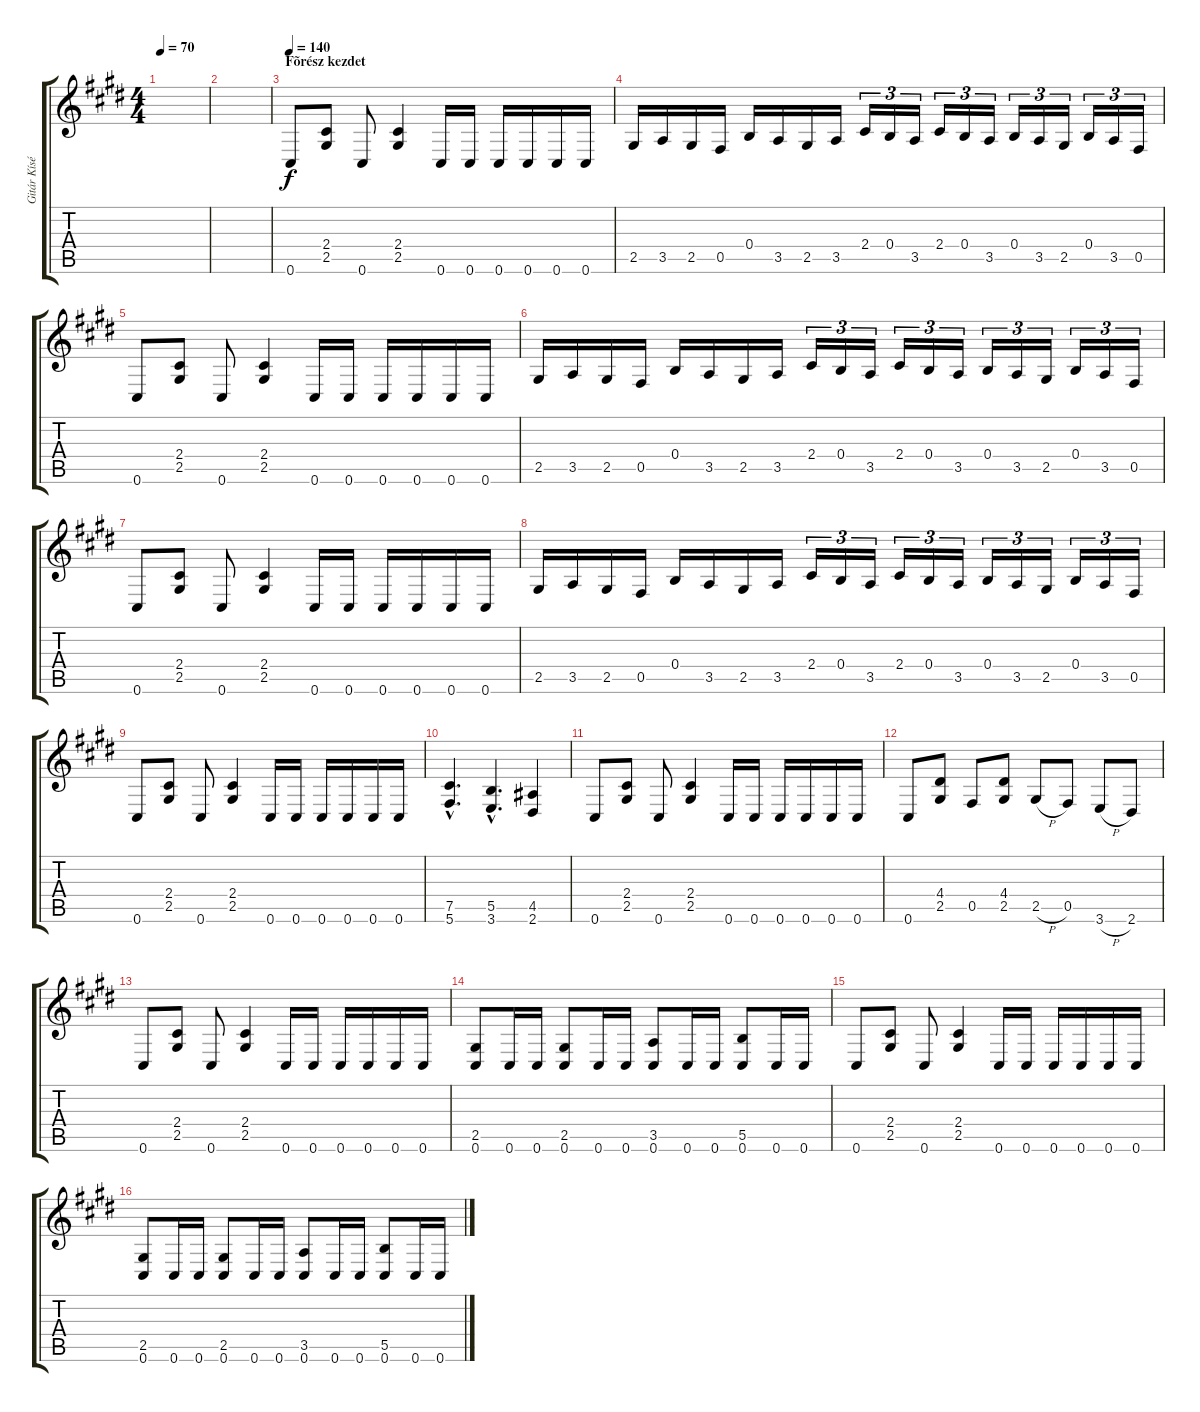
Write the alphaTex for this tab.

\track ("Gitár Kíséret 1" "Gitár Kísé") {instrument distortionguitar}
\staff {score tabs}
\tuning (Db4 Ab3 E3 B2 Gb2 Db2) {hide}
\ts (4 4)
\tempo 70
\clef g2
\ks c#minor
|
|
\section ("" "Fõrész kezdet")
\tempo 140
0.6.8 (2.4 2.5).8 0.6.8 (2.4 2.5).4 0.6.16 0.6.16 0.6.16 0.6.16 0.6.16 0.6.16 |
2.5.16 3.5.16 2.5.16 0.5.16 0.4.16 3.5.16 2.5.16 3.5.16 2.4.16{tu (3 2)} 0.4.16{tu (3 2)} 3.5.16{tu (3 2)} 2.4.16{tu (3 2)} 0.4.16{tu (3 2)} 3.5.16{tu (3 2)} 0.4.16{tu (3 2)} 3.5.16{tu (3 2)} 2.5.16{tu (3 2)} 0.4.16{tu (3 2)} 3.5.16{tu (3 2)} 0.5.16{tu (3 2)} |
0.6.8 (2.4 2.5).8 0.6.8 (2.4 2.5).4 0.6.16 0.6.16 0.6.16 0.6.16 0.6.16 0.6.16 |
2.5.16 3.5.16 2.5.16 0.5.16 0.4.16 3.5.16 2.5.16 3.5.16 2.4.16{tu (3 2)} 0.4.16{tu (3 2)} 3.5.16{tu (3 2)} 2.4.16{tu (3 2)} 0.4.16{tu (3 2)} 3.5.16{tu (3 2)} 0.4.16{tu (3 2)} 3.5.16{tu (3 2)} 2.5.16{tu (3 2)} 0.4.16{tu (3 2)} 3.5.16{tu (3 2)} 0.5.16{tu (3 2)} |
0.6.8 (2.4 2.5).8 0.6.8 (2.4 2.5).4 0.6.16 0.6.16 0.6.16 0.6.16 0.6.16 0.6.16 |
2.5.16 3.5.16 2.5.16 0.5.16 0.4.16 3.5.16 2.5.16 3.5.16 2.4.16{tu (3 2)} 0.4.16{tu (3 2)} 3.5.16{tu (3 2)} 2.4.16{tu (3 2)} 0.4.16{tu (3 2)} 3.5.16{tu (3 2)} 0.4.16{tu (3 2)} 3.5.16{tu (3 2)} 2.5.16{tu (3 2)} 0.4.16{tu (3 2)} 3.5.16{tu (3 2)} 0.5.16{tu (3 2)} |
0.6.8 (2.4 2.5).8 0.6.8 (2.4 2.5).4 0.6.16 0.6.16 0.6.16 0.6.16 0.6.16 0.6.16 |
(7.5{hac} 5.6{hac}).4{d} (5.5{hac} 3.6{hac}).4{d} (4.5 2.6).4 |
0.6.8 (2.4 2.5).8 0.6.8 (2.4 2.5).4 0.6.16 0.6.16 0.6.16 0.6.16 0.6.16 0.6.16 |
0.6.8 (4.4 2.5).8 0.5.8 (4.4 2.5).8 2.5{h}.8 0.5.8 3.6{h}.8 2.6.8 |
0.6.8 (2.4 2.5).8 0.6.8 (2.4 2.5).4 0.6.16 0.6.16 0.6.16 0.6.16 0.6.16 0.6.16 |
(2.5 0.6).8 0.6.16 0.6.16 (2.5 0.6).8 0.6.16 0.6.16 (3.5 0.6).8 0.6.16 0.6.16 (5.5 0.6).8 0.6.16 0.6.16 |
0.6.8 (2.4 2.5).8 0.6.8 (2.4 2.5).4 0.6.16 0.6.16 0.6.16 0.6.16 0.6.16 0.6.16 |
(2.5 0.6).8 0.6.16 0.6.16 (2.5 0.6).8 0.6.16 0.6.16 (3.5 0.6).8 0.6.16 0.6.16 (5.5 0.6).8 0.6.16 0.6.16
